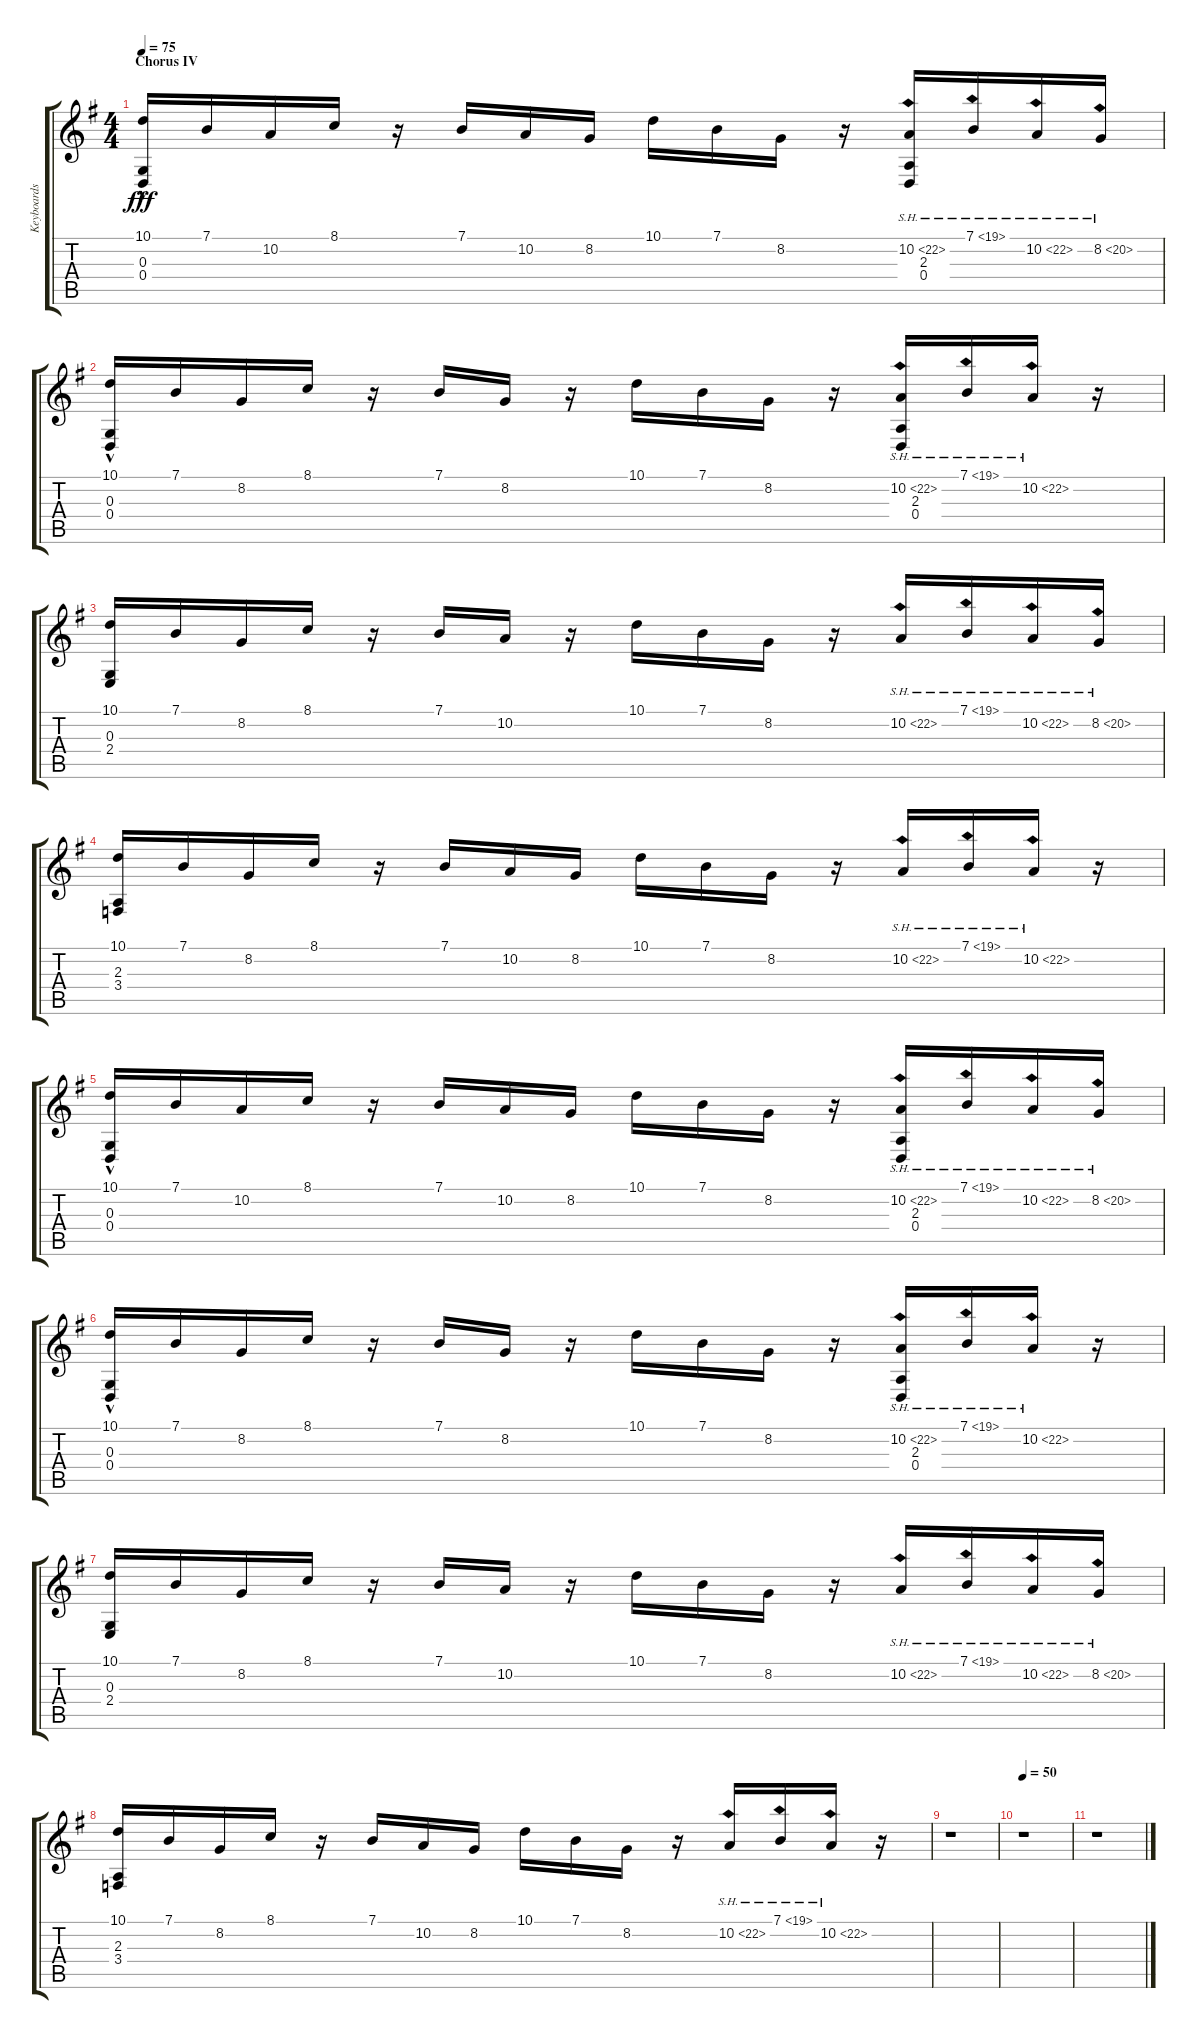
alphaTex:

\track ("Keyboards" "Keyboards") {instrument acousticgrandpiano}
\staff {score tabs}
\tuning (E4 B3 G3 D3 A2 E2) {hide}
\ts (4 4)
\section ("" "Chorus IV")
\tempo 75
\clef g2
\ks g
(10.1 0.3{hac} 0.4{hac}).16{dy fff} 7.1.16 10.2.16 8.1.16 r.16 7.1.16 10.2.16 8.2.16 10.1.16 7.1.16 8.2.16 r.16 (10.2{sh 12} 2.3 0.4).16 7.1{sh 12}.16 10.2{sh 12}.16 8.2{sh 12}.16 |
(10.1 0.3{hac} 0.4{hac}).16 7.1.16 8.2.16 8.1.16 r.16 7.1.16 8.2.16 r.16 10.1.16 7.1.16 8.2.16 r.16 (10.2{sh 12} 2.3 0.4).16 7.1{sh 12}.16 10.2{sh 12}.16 r.16 |
(10.1 0.3 2.4).16 7.1.16 8.2.16 8.1.16 r.16 7.1.16 10.2.16 r.16 10.1.16 7.1.16 8.2.16 r.16 10.2{sh 12}.16 7.1{sh 12}.16 10.2{sh 12}.16 8.2{sh 12}.16 |
(10.1 2.3 3.4).16 7.1.16 8.2.16 8.1.16 r.16 7.1.16 10.2.16 8.2.16 10.1.16 7.1.16 8.2.16 r.16 10.2{sh 12}.16 7.1{sh 12}.16 10.2{sh 12}.16 r.16 |
(10.1 0.3{hac} 0.4{hac}).16 7.1.16 10.2.16 8.1.16 r.16 7.1.16 10.2.16 8.2.16 10.1.16 7.1.16 8.2.16 r.16 (10.2{sh 12} 2.3 0.4).16 7.1{sh 12}.16 10.2{sh 12}.16 8.2{sh 12}.16 |
(10.1 0.3{hac} 0.4{hac}).16 7.1.16 8.2.16 8.1.16 r.16 7.1.16 8.2.16 r.16 10.1.16 7.1.16 8.2.16 r.16 (10.2{sh 12} 2.3 0.4).16 7.1{sh 12}.16 10.2{sh 12}.16 r.16 |
(10.1 0.3 2.4).16 7.1.16 8.2.16 8.1.16 r.16 7.1.16 10.2.16 r.16 10.1.16 7.1.16 8.2.16 r.16 10.2{sh 12}.16 7.1{sh 12}.16 10.2{sh 12}.16 8.2{sh 12}.16 |
(10.1 2.3 3.4).16 7.1.16 8.2.16 8.1.16 r.16 7.1.16 10.2.16 8.2.16 10.1.16 7.1.16 8.2.16 r.16 10.2{sh 12}.16 7.1{sh 12}.16 10.2{sh 12}.16 r.16 |
r.1 |
\tempo 50
r.1 |
r.1
